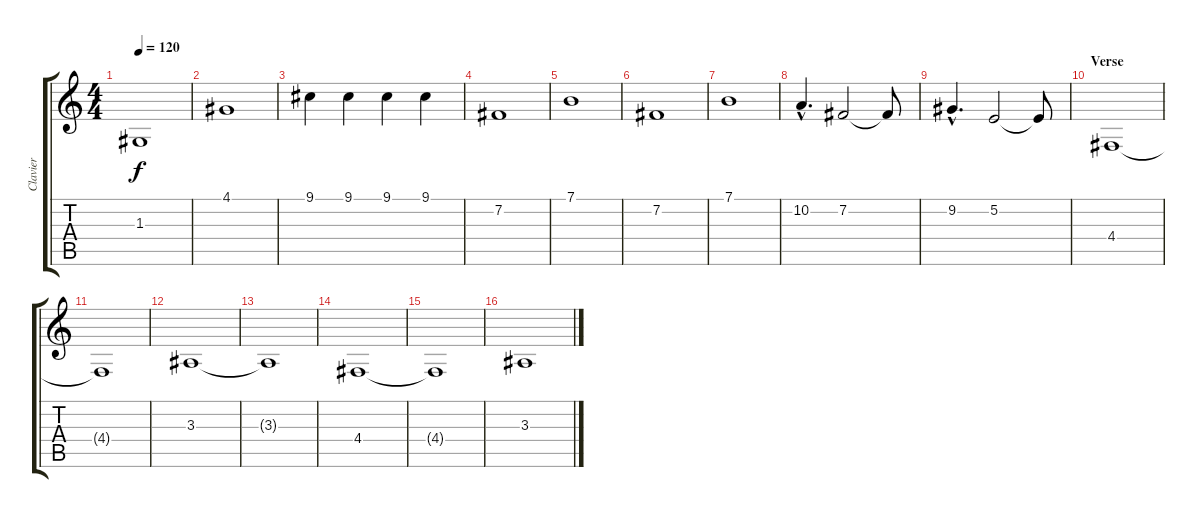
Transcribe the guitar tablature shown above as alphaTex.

\track ("Clavier" "Clavier") {instrument choiraahs}
\staff {score tabs}
\tuning (E4 B3 G3 D3 A2 E2) {hide}
\ts (4 4)
\tempo 120
\clef g2
\ks c
1.3.1{dy f instrument choiraahs} |
4.1.1 |
9.1.4 9.1.4 9.1.4 9.1.4 |
7.2.1 |
7.1.1 |
7.2.1 |
7.1.1 |
10.2{hac}.4{d} 7.2.2 7.2{t}.8 |
9.2{hac}.4{d} 5.2.2 5.2{t}.8 |
\section ("" "Verse")
4.4.1 |
4.4{t}.1 |
3.3.1 |
3.3{t}.1 |
4.4.1 |
4.4{t}.1 |
3.3.1
